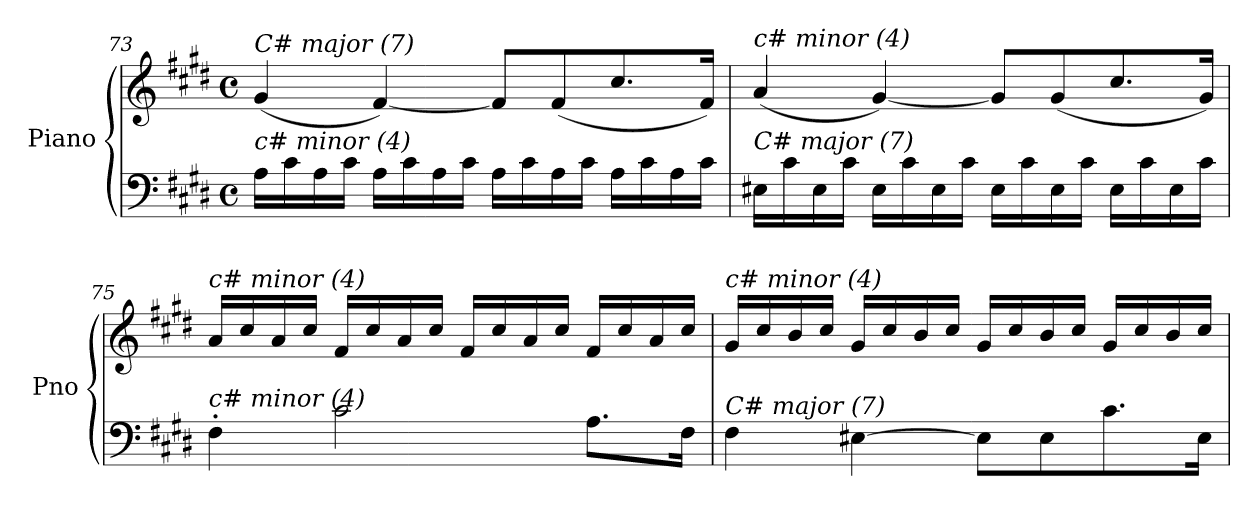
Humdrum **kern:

**kern	**kern
*part1	*part1
*staff2	*staff1
*I"Piano	*
*I'Pno	*
!!LO:LB:g=z
*clefF4	*clefG2
*k[f#c#g#d#]	*k[f#c#g#d#]
*M4/4	*M4/4
*met(c)	*met(c)
=73	=73
!	!LO:TX:i:t=C# major (7)
!LO:TX:i:t=c# minor (4)	!
16A\LL	(4g#/
16c#\	.
16A\	.
16c#\JJ	.
16A\LL	[4f#/)
16c#\	.
16A\	.
16c#\JJ	.
16A\LL	8f#/L]
16c#\	.
16A\	(8f#/
16c#\JJ	.
16A\LL	8.cc#/
16c#\	.
16A\	.
16c#\JJ	16f#/Jk)
=74	=74
!	!LO:TX:i:t=c# minor (4)
!LO:TX:i:t=C# major (7)	!
16E#X\LL	(4a/
16c#\	.
16E#\	.
16c#\JJ	.
16E#\LL	[4g#/)
16c#\	.
16E#\	.
16c#\JJ	.
16E#\LL	8g#/L]
16c#\	.
16E#\	(8g#/
16c#\JJ	.
16E#\LL	8.cc#/
16c#\	.
16E#\	.
16c#\JJ	16g#/Jk)
=75	=75
!	!LO:TX:i:t=c# minor (4)
!LO:TX:i:t=c# minor (4)	!
4F#'\	16a/LL
.	16cc#/
.	16a/
.	16cc#/JJ
2c#\	16f#/LL
.	16cc#/
.	16a/
.	16cc#/JJ
.	16f#/LL
.	16cc#/
.	16a/
.	16cc#/JJ
8.A\L	16f#/LL
.	16cc#/
.	16a/
16F#\Jk	16cc#/JJ
!!LO:LB:g=z
=76	=76
!	!LO:TX:i:t=c# minor (4)
!LO:TX:i:t=C# major (7)	!
4F#\	16g#/LL
.	16cc#/
.	16b/
.	16cc#/JJ
[4E#X\	16g#/LL
.	16cc#/
.	16b/
.	16cc#/JJ
8E#\L]	16g#/LL
.	16cc#/
8E#\	16b/
.	16cc#/JJ
8.c#\	16g#/LL
.	16cc#/
.	16b/
16E#\Jk	16cc#/JJ
=	=
*-	*-
